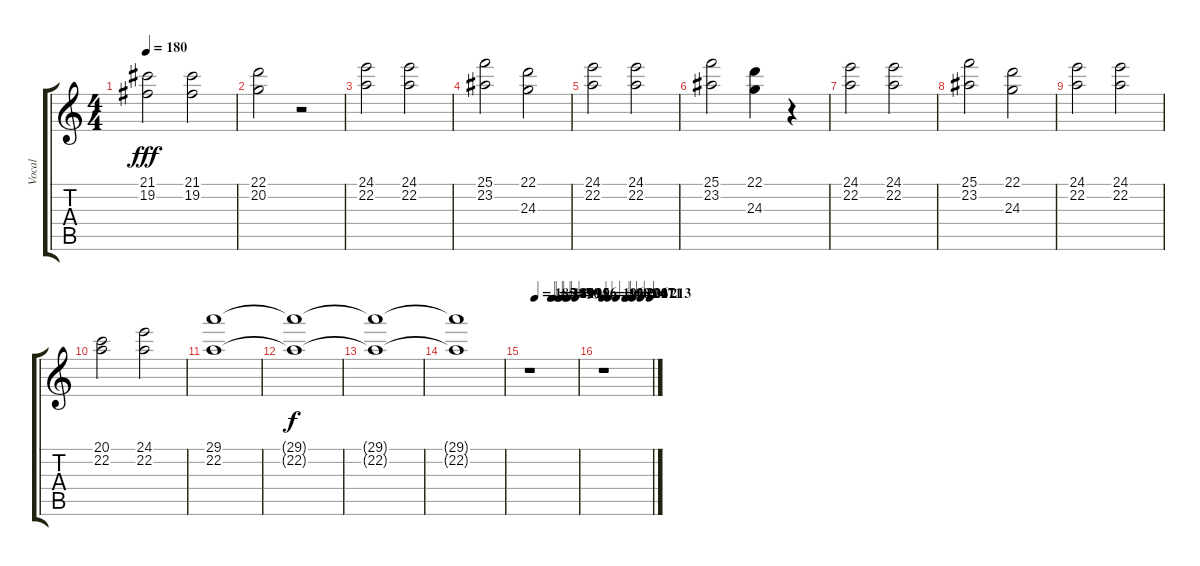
\track ("Vocal" "Vocal") {instrument altosax}
\staff {score tabs}
\tuning (E4 B3 G3 D3 A2 E2) {hide}
\ts (4 4)
\tempo 180
\clef g2
\ks c
(21.1 19.2).2{dy fff} (21.1 19.2).2 |
(22.1 20.2).2 r.2 |
(24.1 22.2).2 (24.1 22.2).2 |
(25.1 23.2).2 (22.1 24.3).2 |
(24.1 22.2).2 (24.1 22.2).2 |
(25.1 23.2).2 (22.1 24.3).4 r.4 |
(24.1 22.2).2 (24.1 22.2).2 |
(25.1 23.2).2 (22.1 24.3).2 |
(24.1 22.2).2 (24.1 22.2).2 |
(20.1 22.2).2 (24.1 22.2).2 |
(29.1 22.2).1 |
(29.1{t} 22.2{t}).1{dy f} |
(29.1{t} 22.2{t}).1 |
(29.1{t} 22.2{t}).1 |
\tempo (185 0.125)
\tempo (187 0.46875)
\tempo (189 0.5)
\tempo (190 0.625)
\tempo (191 0.65625)
\tempo (194 0.78125)
\tempo (195 0.8125)
\tempo (196 0.96875)
r.1 |
\tempo 196
\tempo (198 0.125)
\tempo (201 0.28125)
\tempo (204 0.46875)
\tempo (206 0.5)
\tempo (207 0.625)
\tempo (211 0.78125)
\tempo (213 0.96875)
r.1
